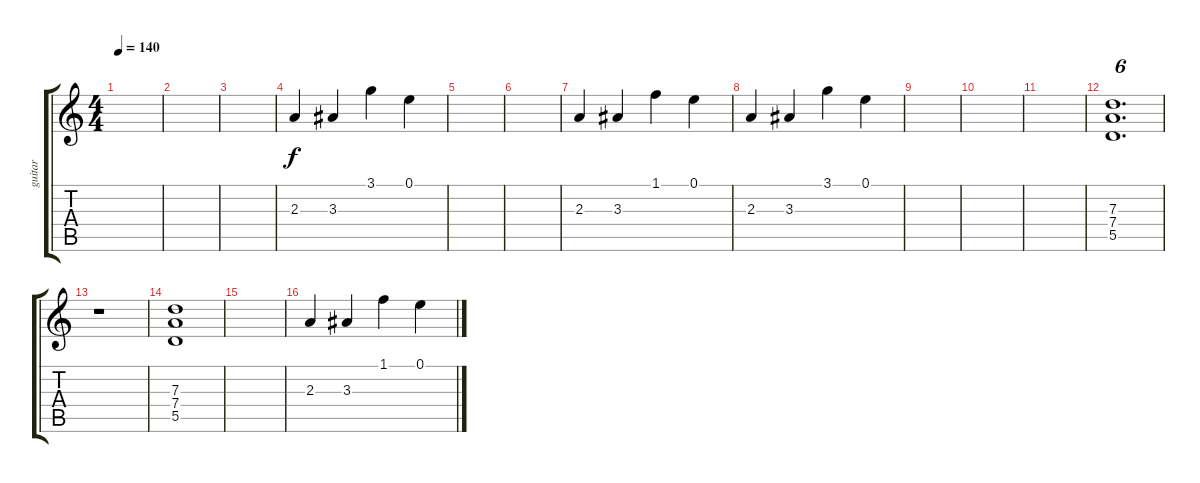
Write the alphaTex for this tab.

\track ("guitar" "guitar") {instrument overdrivenguitar}
\staff {score tabs}
\tuning (E4 B3 G3 D3 A2 E2) {hide}
\ts (4 4)
\tempo 140
\clef g2
\ks c
|
|
|
2.3.4 3.3.4 3.1.4 0.1.4 |
|
|
2.3.4 3.3.4 1.1.4 0.1.4 |
2.3.4 3.3.4 3.1.4 0.1.4 |
|
|
|
(7.3 7.4 5.5).1{d tu (6 4)} |
r.1 |
(7.3 7.4 5.5).1 |
|
2.3.4 3.3.4 1.1.4 0.1.4
